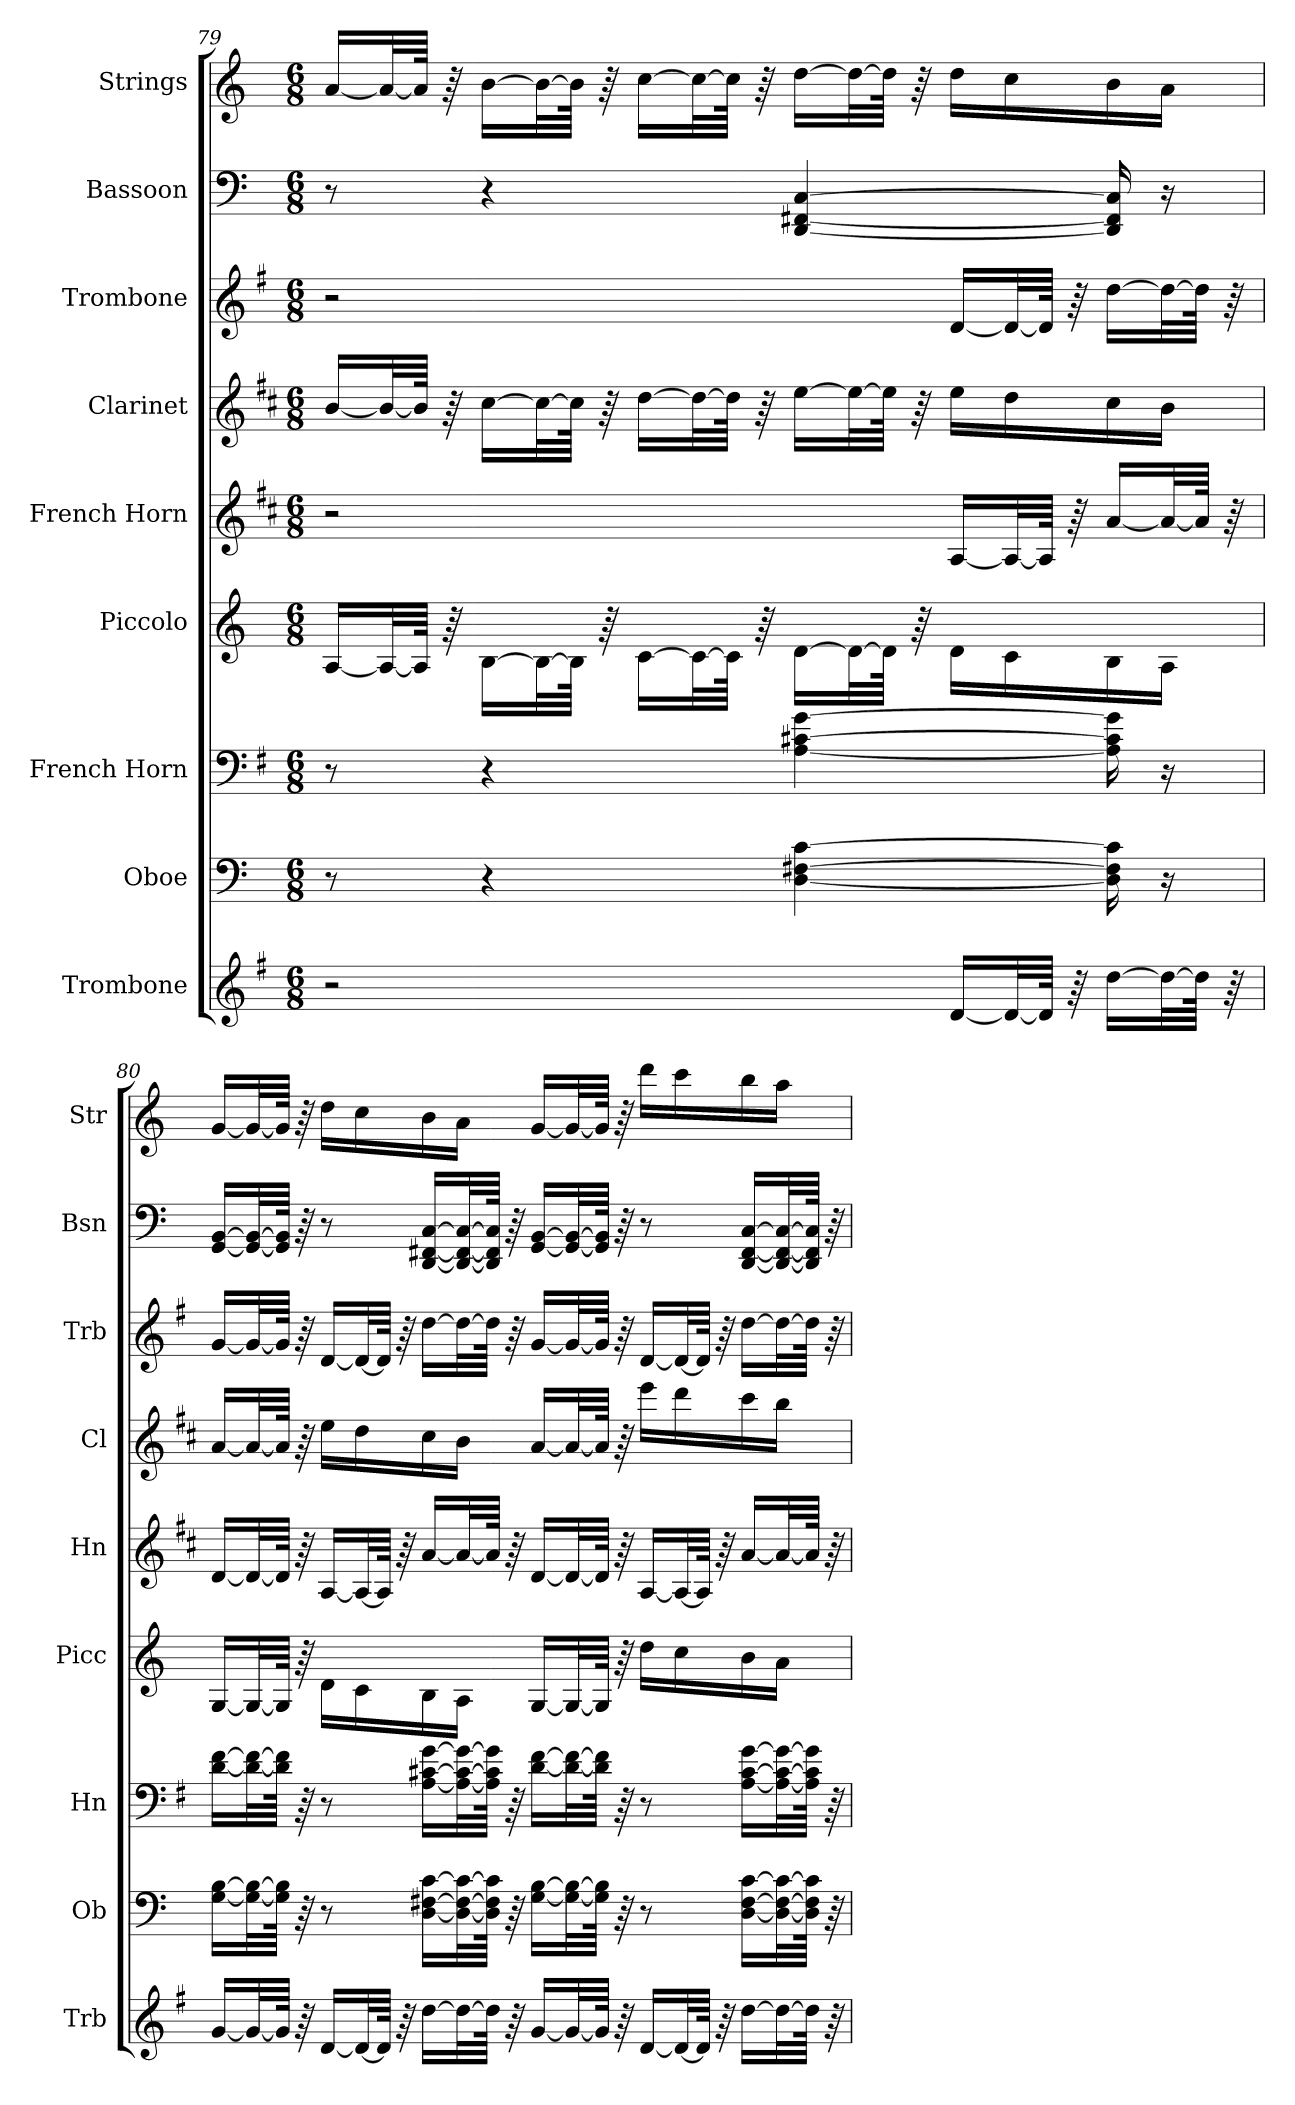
**kern	**kern	**kern	**kern	**kern	**kern	**kern	**kern	**kern
*part9	*part8	*part7	*part6	*part5	*part4	*part3	*part2	*part1
*staff9	*staff8	*staff7	*staff6	*staff5	*staff4	*staff3	*staff2	*staff1
*I"Trombone	*I"Oboe	*I"French Horn	*I"Piccolo	*I"French Horn	*I"Clarinet	*I"Trombone	*I"Bassoon	*I"Strings
*I'Trb	*I'Ob	*I'Hn	*I'Picc	*I'Hn	*I'Cl	*I'Trb	*I'Bsn	*I'Str
!!LO:PB:g=z
*clefG2	*clefF4	*clefF4	*clefG2	*clefG2	*clefG2	*clefG2	*clefF4	*clefG2
*	*	*ITrd4c7	*ITrd-7c-12	*ITrd4c7	*ITrd1c2	*	*	*
*k[f#]	*k[]	*k[]	*k[]	*k[f#]	*k[]	*k[f#]	*k[]	*k[]
*M6/8	*M6/8	*M6/8	*M6/8	*M6/8	*M6/8	*M6/8	*M6/8	*M6/8
=79	=79	=79	=79	=79	=79	=79	=79	=79
2r	8r	8r	[16a/LL	2r	[16a/LL	2r	8r	[16a/LL
.	.	.	32a/L_	.	32a/L_	.	.	32a/L_
.	.	.	64a/JJJk]	.	64a/JJJk]	.	.	64a/JJJk]
.	.	.	64r	.	64r	.	.	64r
.	4r	4r	[16b\LL	.	[16b\LL	.	4r	[16b\LL
.	.	.	32b\L_	.	32b\L_	.	.	32b\L_
.	.	.	64b\JJJk]	.	64b\JJJk]	.	.	64b\JJJk]
.	.	.	64r	.	64r	.	.	64r
.	.	.	[16cc\LL	.	[16cc\LL	.	.	[16cc\LL
.	.	.	32cc\L_	.	32cc\L_	.	.	32cc\L_
.	.	.	64cc\JJJk]	.	64cc\JJJk]	.	.	64cc\JJJk]
.	.	.	64r	.	64r	.	.	64r
.	[4D\ [4F#X\ [4c\	[4D\ [4F#X\ [4c\	[16dd\LL	.	[16dd\LL	.	[4DD/ [4FF#X/ [4C/	[16dd\LL
.	.	.	32dd\L_	.	32dd\L_	.	.	32dd\L_
.	.	.	64dd\JJJk]	.	64dd\JJJk]	.	.	64dd\JJJk]
.	.	.	64r	.	64r	.	.	64r
[16d/LL	.	.	16dd\LL	[16D/LL	16dd\LL	[16d/LL	.	16dd\LL
32d/L_	.	.	16cc\	32D/L_	16cc\	32d/L_	.	16cc\
64d/JJJk]	.	.	.	64D/JJJk]	.	64d/JJJk]	.	.
64r	.	.	.	64r	.	64r	.	.
[16dd\LL	16D\] 16F#\] 16c\]	16D\] 16F#\] 16c\]	16b\	[16d/LL	16b\	[16dd\LL	16DD/] 16FF#/] 16C/]	16b\
32dd\L_	16r	16r	16a\JJ	32d/L_	16a\JJ	32dd\L_	16r	16a\JJ
64dd\JJJk]	.	.	.	64d/JJJk]	.	64dd\JJJk]	.	.
64r	.	.	.	64r	.	64r	.	.
!!LO:PB:g=z
=80	=80	=80	=80	=80	=80	=80	=80	=80
[16g/LL	[16G\ [16B\LL	[16G\ [16B\LL	[16g/LL	[16G/LL	[16g/LL	[16g/LL	[16GG/ [16BB/LL	[16g/LL
32g/L_	32G\_ 32B\_L	32G\_ 32B\_L	32g/L_	32G/L_	32g/L_	32g/L_	32GG/_ 32BB/_L	32g/L_
64g/JJJk]	64G\] 64B\]JJJk	64G\] 64B\]JJJk	64g/JJJk]	64G/JJJk]	64g/JJJk]	64g/JJJk]	64GG/] 64BB/]JJJk	64g/JJJk]
64r	64r	64r	64r	64r	64r	64r	64r	64r
[16d/LL	8r	8r	16dd\LL	[16D/LL	16dd\LL	[16d/LL	8r	16dd\LL
32d/L_	.	.	16cc\	32D/L_	16cc\	32d/L_	.	16cc\
64d/JJJk]	.	.	.	64D/JJJk]	.	64d/JJJk]	.	.
64r	.	.	.	64r	.	64r	.	.
[16dd\LL	[16D\ [16F#X\ [16c\LL	[16D\ [16F#X\ [16c\LL	16b\	[16d/LL	16b\	[16dd\LL	[16DD/ [16FF#X/ [16C/LL	16b\
32dd\L_	32D\_ 32F#\_ 32c\_L	32D\_ 32F#\_ 32c\_L	16a\JJ	32d/L_	16a\JJ	32dd\L_	32DD/_ 32FF#/_ 32C/_L	16a\JJ
64dd\JJJk]	64D\] 64F#\] 64c\]JJJk	64D\] 64F#\] 64c\]JJJk	.	64d/JJJk]	.	64dd\JJJk]	64DD/] 64FF#/] 64C/]JJJk	.
64r	64r	64r	.	64r	.	64r	64r	.
[16g/LL	[16G\ [16B\LL	[16G\ [16B\LL	[16g/LL	[16G/LL	[16g/LL	[16g/LL	[16GG/ [16BB/LL	[16g/LL
32g/L_	32G\_ 32B\_L	32G\_ 32B\_L	32g/L_	32G/L_	32g/L_	32g/L_	32GG/_ 32BB/_L	32g/L_
64g/JJJk]	64G\] 64B\]JJJk	64G\] 64B\]JJJk	64g/JJJk]	64G/JJJk]	64g/JJJk]	64g/JJJk]	64GG/] 64BB/]JJJk	64g/JJJk]
64r	64r	64r	64r	64r	64r	64r	64r	64r
[16d/LL	8r	8r	16ddd\LL	[16D/LL	16ddd\LL	[16d/LL	8r	16ddd\LL
32d/L_	.	.	16ccc\	32D/L_	16ccc\	32d/L_	.	16ccc\
64d/JJJk]	.	.	.	64D/JJJk]	.	64d/JJJk]	.	.
64r	.	.	.	64r	.	64r	.	.
[16dd\LL	[16D\ [16F#\ [16c\LL	[16D\ [16F#\ [16c\LL	16bb\	[16d/LL	16bb\	[16dd\LL	[16DD/ [16FF#/ [16C/LL	16bb\
32dd\L_	32D\_ 32F#\_ 32c\_L	32D\_ 32F#\_ 32c\_L	16aa\JJ	32d/L_	16aa\JJ	32dd\L_	32DD/_ 32FF#/_ 32C/_L	16aa\JJ
64dd\JJJk]	64D\] 64F#\] 64c\]JJJk	64D\] 64F#\] 64c\]JJJk	.	64d/JJJk]	.	64dd\JJJk]	64DD/] 64FF#/] 64C/]JJJk	.
64r	64r	64r	.	64r	.	64r	64r	.
=	=	=	=	=	=	=	=	=
*-	*-	*-	*-	*-	*-	*-	*-	*-
